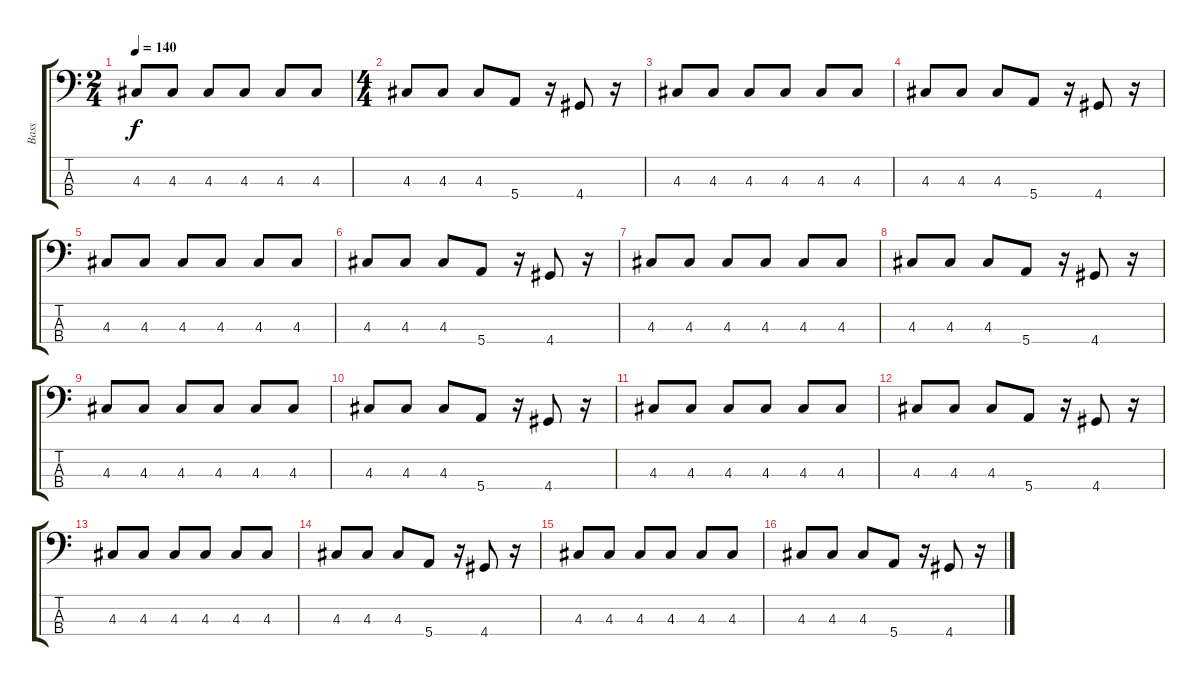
\track ("Bass" "Bass") {instrument electricbasspick}
\staff {score tabs}
\tuning (G2 D2 A1 E1) {hide}
\ts (2 4)
\tempo 140
\clef f4
\ks c
4.3.8{dy f} 4.3.8 4.3.8 4.3.8 4.3.8 4.3.8 |
\ts (4 4)
4.3.8 4.3.8 4.3.8 5.4.8 r.16 4.4.8 r.16 |
4.3.8 4.3.8 4.3.8 4.3.8 4.3.8 4.3.8 |
4.3.8 4.3.8 4.3.8 5.4.8 r.16 4.4.8 r.16 |
4.3.8 4.3.8 4.3.8 4.3.8 4.3.8 4.3.8 |
4.3.8 4.3.8 4.3.8 5.4.8 r.16 4.4.8 r.16 |
4.3.8 4.3.8 4.3.8 4.3.8 4.3.8 4.3.8 |
4.3.8 4.3.8 4.3.8 5.4.8 r.16 4.4.8 r.16 |
4.3.8 4.3.8 4.3.8 4.3.8 4.3.8 4.3.8 |
4.3.8 4.3.8 4.3.8 5.4.8 r.16 4.4.8 r.16 |
4.3.8 4.3.8 4.3.8 4.3.8 4.3.8 4.3.8 |
4.3.8 4.3.8 4.3.8 5.4.8 r.16 4.4.8 r.16 |
4.3.8 4.3.8 4.3.8 4.3.8 4.3.8 4.3.8 |
4.3.8 4.3.8 4.3.8 5.4.8 r.16 4.4.8 r.16 |
4.3.8 4.3.8 4.3.8 4.3.8 4.3.8 4.3.8 |
4.3.8 4.3.8 4.3.8 5.4.8 r.16 4.4.8 r.16
